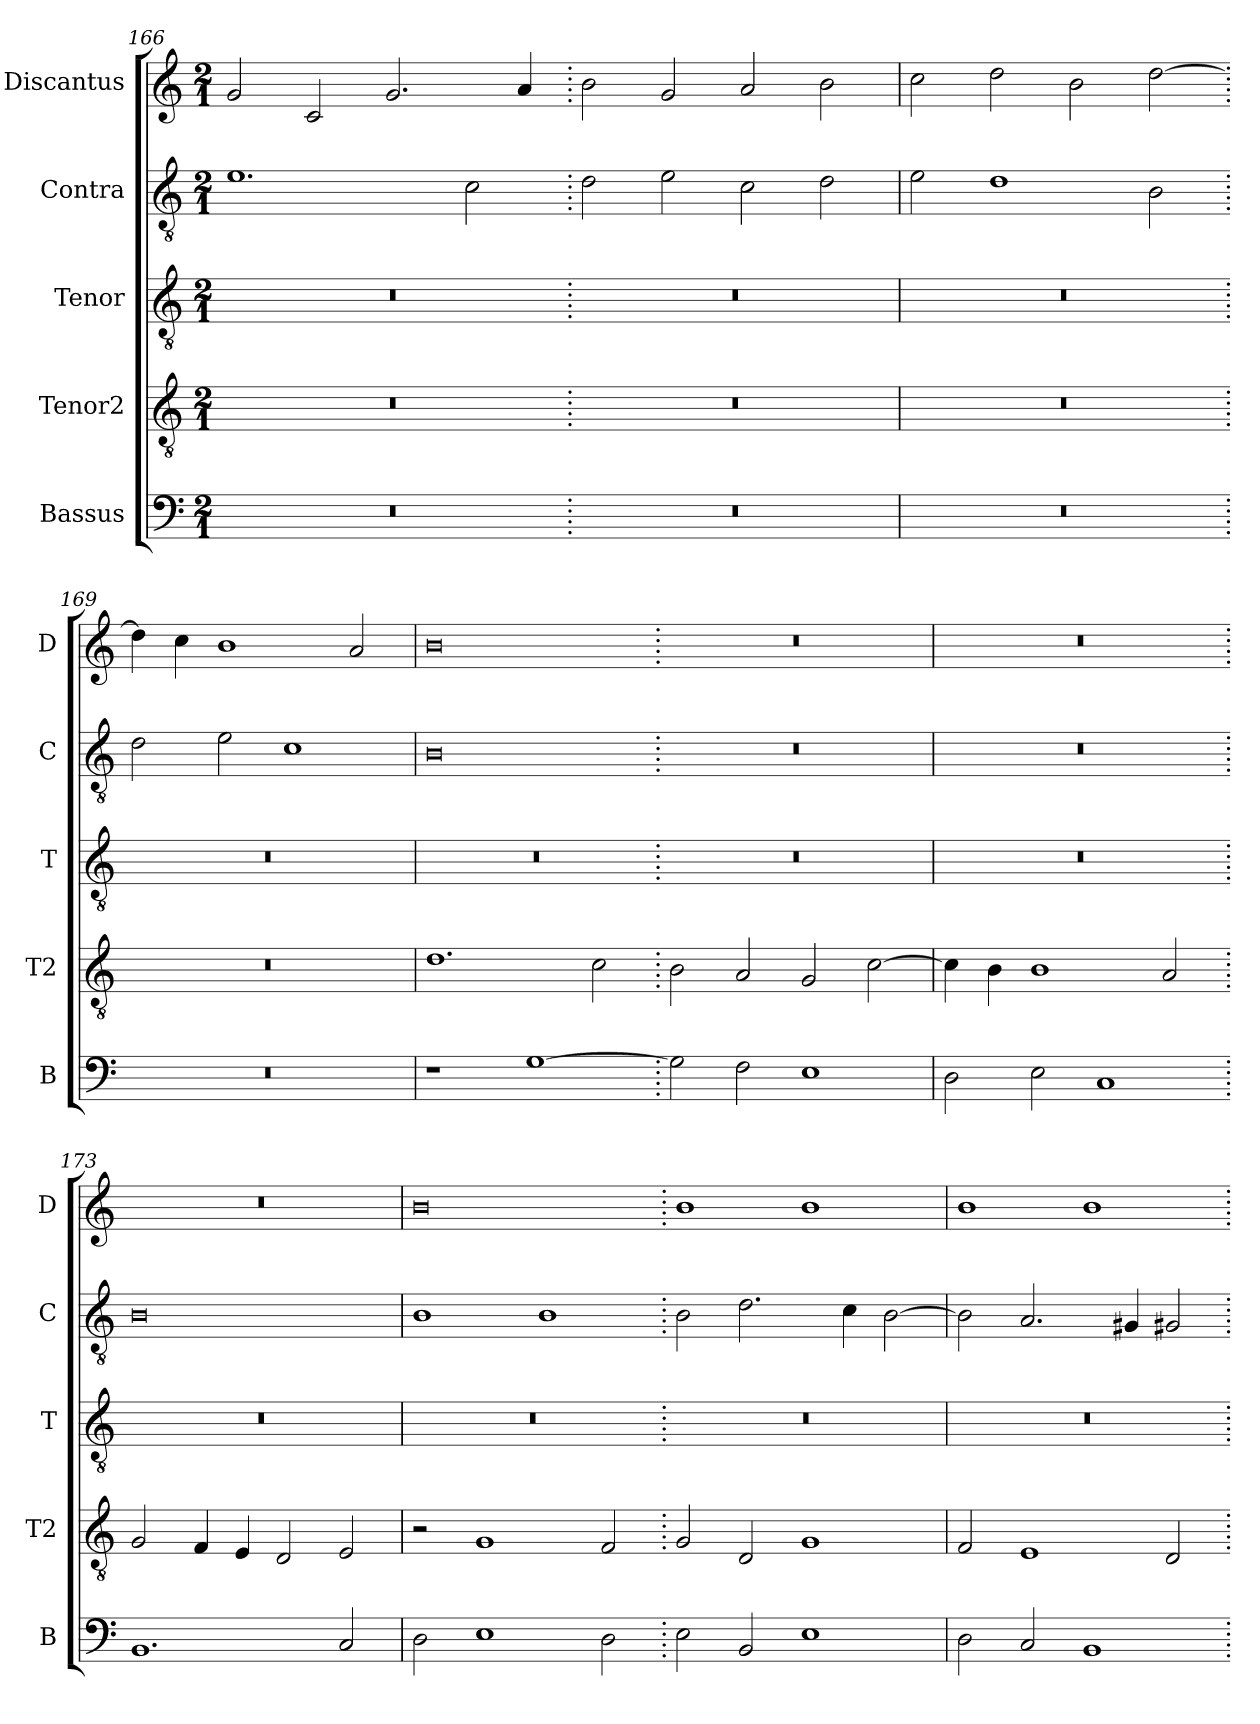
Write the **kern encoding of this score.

**kern	**kern	**kern	**kern	**kern
*part5	*part4	*part3	*part2	*part1
*staff5	*staff4	*staff3	*staff2	*staff1
*I"Bassus	*I"Tenor2	*I"Tenor	*I"Contra	*I"Discantus
*I'B	*I'T2	*I'T	*I'C	*I'D
*clefF4	*clefGv2	*clefGv2	*clefGv2	*clefG2
*k[]	*k[]	*k[]	*k[]	*k[]
*M2/1	*M2/1	*M2/1	*M2/1	*M2/1
=166	=166	=166	=166	=166
0r	0r	0r	1.e	2g/
.	.	.	.	2c/
.	.	.	.	2.g/
.	.	.	2c\	.
.	.	.	.	4a/
=167.	=167.	=167.	=167.	=167.
0r	0r	0r	2d\	2b\
.	.	.	2e\	2g/
.	.	.	2c\	2a/
.	.	.	2d\	2b\
=168	=168	=168	=168	=168
0r	0r	0r	2e\	2cc\
.	.	.	1d	2dd\
.	.	.	.	2b\
.	.	.	2B\	[2dd\
=169.	=169.	=169.	=169.	=169.
0r	0r	0r	2d\	4dd\]
.	.	.	.	4cc\
.	.	.	2e\	1b
.	.	.	1c	.
.	.	.	.	2a/
=170	=170	=170	=170	=170
1r	1.d	0r	0B	0b
[1G	.	.	.	.
.	2c\	.	.	.
=171.	=171.	=171.	=171.	=171.
2G\]	2B\	0r	0r	0r
2F\	2A/	.	.	.
1E	2G/	.	.	.
.	[2c\	.	.	.
=172	=172	=172	=172	=172
2D\	4c\]	0r	0r	0r
.	4B\	.	.	.
2E\	1B	.	.	.
1C	.	.	.	.
.	2A/	.	.	.
=173.	=173.	=173.	=173.	=173.
1.BB	2G/	0r	0B	0r
.	4F/	.	.	.
.	4E/	.	.	.
.	2D/	.	.	.
2C/	2E/	.	.	.
=174	=174	=174	=174	=174
2D\	2r	0r	1B	0b
1E	1G	.	.	.
.	.	.	1B	.
2D\	2F/	.	.	.
=175.	=175.	=175.	=175.	=175.
2E\	2G/	0r	2B\	1b
2BB/	2D/	.	2.d\	.
1E	1G	.	.	1b
.	.	.	4c\	.
.	.	.	[2B\	.
=176	=176	=176	=176	=176
2D\	2F/	0r	2B\]	1b
2C/	1E	.	2.A/	.
1BB	.	.	.	1b
.	.	.	4G#X/	.
.	2D/	.	2G#X/	.
=.	=.	=.	=.	=.
*-	*-	*-	*-	*-
